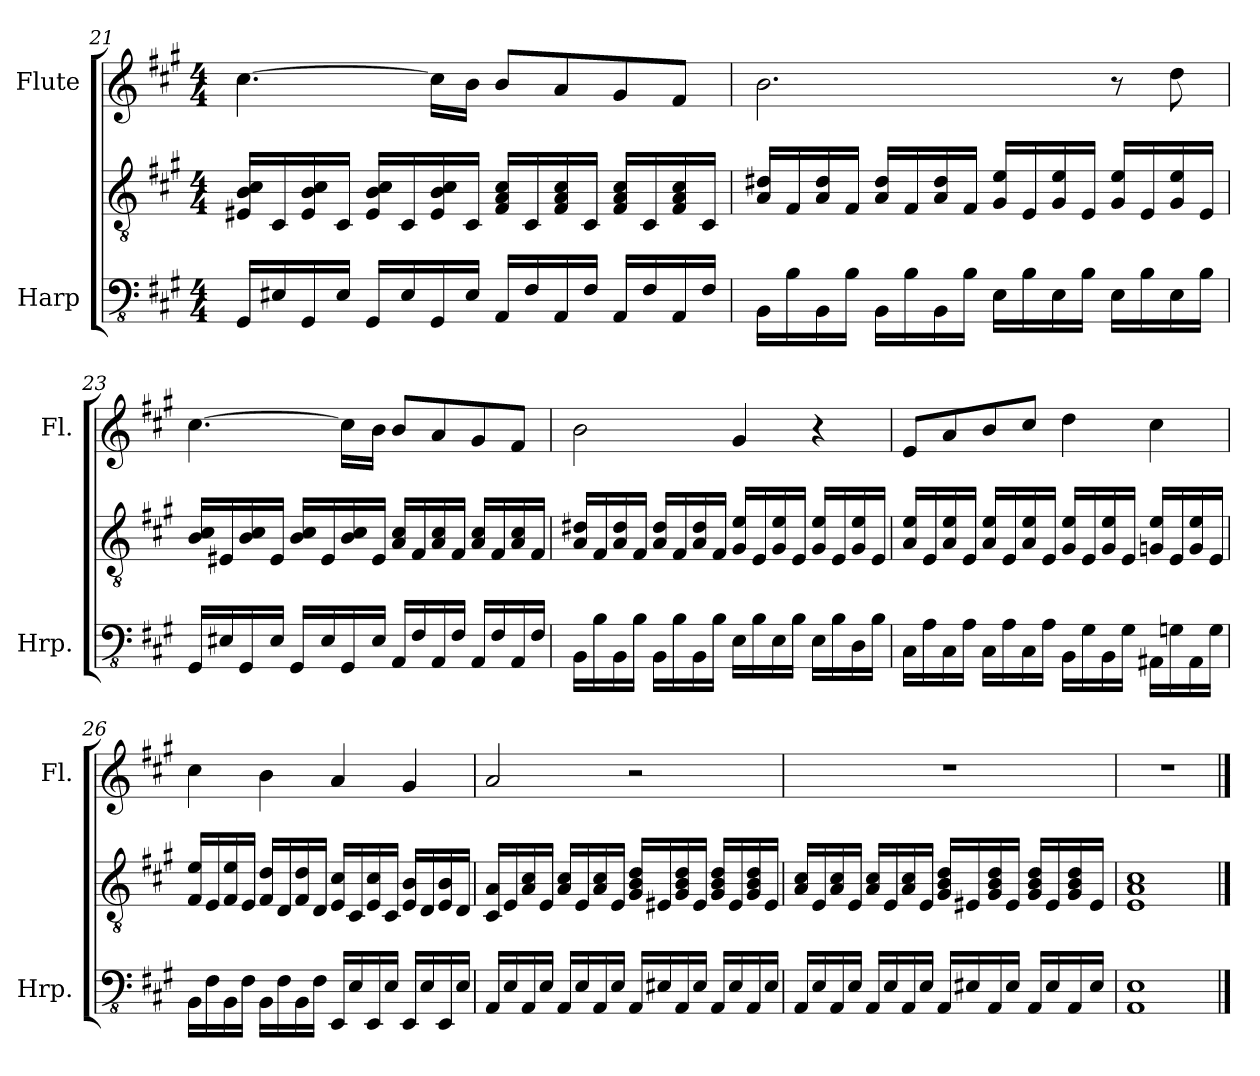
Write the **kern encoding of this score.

**kern	**kern	**kern
*part2	*part2	*part1
*staff3	*staff2	*staff1
*I"Harp	*	*I"Flute
*I'Hrp.	*	*I'Fl.
!!LO:LB:g=z
*clefFv4	*clefGv2	*clefG2
*k[f#c#g#]	*k[f#c#g#]	*k[f#c#g#]
*M4/4	*M4/4	*M4/4
=21	=21	=21
16GGG#/LL	16E#X/ 16B/ 16c#/LL	[4.cc#\
16EE#X/	16C#/	.
16GGG#/	16E#/ 16B/ 16c#/	.
16EE#/JJ	16C#/JJ	.
16GGG#/LL	16E#/ 16B/ 16c#/LL	.
16EE#/	16C#/	.
16GGG#/	16E#/ 16B/ 16c#/	16cc#\LL]
16EE#/JJ	16C#/JJ	16b\JJ
16AAA/LL	16F#/ 16A/ 16c#/LL	8b/L
16FF#/	16C#/	.
16AAA/	16F#/ 16A/ 16c#/	8a/
16FF#/JJ	16C#/JJ	.
16AAA/LL	16F#/ 16A/ 16c#/LL	8g#/
16FF#/	16C#/	.
16AAA/	16F#/ 16A/ 16c#/	8f#/J
16FF#/JJ	16C#/JJ	.
=22	=22	=22
16BBB\LL	16A/ 16d#X/LL	2.b\
16BB\	16F#/	.
16BBB\	16A/ 16d#/	.
16BB\JJ	16F#/JJ	.
16BBB\LL	16A/ 16d#/LL	.
16BB\	16F#/	.
16BBB\	16A/ 16d#/	.
16BB\JJ	16F#/JJ	.
16EE\LL	16G#/ 16e/LL	.
16BB\	16E/	.
16EE\	16G#/ 16e/	.
16BB\JJ	16E/JJ	.
16EE\LL	16G#/ 16e/LL	8r
16BB\	16E/	.
16EE\	16G#/ 16e/	8dd\
16BB\JJ	16E/JJ	.
!!LO:PB:g=z
=23	=23	=23
16GGG#/LL	16B/ 16c#/LL	[4.cc#\
16EE#X/	16E#X/	.
16GGG#/	16B/ 16c#/	.
16EE#/JJ	16E#/JJ	.
16GGG#/LL	16B/ 16c#/LL	.
16EE#/	16E#/	.
16GGG#/	16B/ 16c#/	16cc#\LL]
16EE#/JJ	16E#/JJ	16b\JJ
16AAA/LL	16A/ 16c#/LL	8b/L
16FF#/	16F#/	.
16AAA/	16A/ 16c#/	8a/
16FF#/JJ	16F#/JJ	.
16AAA/LL	16A/ 16c#/LL	8g#/
16FF#/	16F#/	.
16AAA/	16A/ 16c#/	8f#/J
16FF#/JJ	16F#/JJ	.
=24	=24	=24
16BBB\LL	16A/ 16d#X/LL	2b\
16BB\	16F#/	.
16BBB\	16A/ 16d#/	.
16BB\JJ	16F#/JJ	.
16BBB\LL	16A/ 16d#/LL	.
16BB\	16F#/	.
16BBB\	16A/ 16d#/	.
16BB\JJ	16F#/JJ	.
16EE\LL	16G#/ 16e/LL	4g#/
16BB\	16E/	.
16EE\	16G#/ 16e/	.
16BB\JJ	16E/JJ	.
16EE\LL	16G#/ 16e/LL	4r
16BB\	16E/	.
16DD\	16G#/ 16e/	.
16BB\JJ	16E/JJ	.
!!LO:LB:g=z
=25	=25	=25
16CC#\LL	16A/ 16e/LL	8e/L
16AA\	16E/	.
16CC#\	16A/ 16e/	8a/
16AA\JJ	16E/JJ	.
16CC#\LL	16A/ 16e/LL	8b/
16AA\	16E/	.
16CC#\	16A/ 16e/	8cc#/J
16AA\JJ	16E/JJ	.
16BBB\LL	16G#/ 16e/LL	4dd\
16GG#\	16E/	.
16BBB\	16G#/ 16e/	.
16GG#\JJ	16E/JJ	.
16AAA#X\LL	16Gn/ 16e/LL	4cc#\
16GGn\	16E/	.
16AAA#\	16G/ 16e/	.
16GG\JJ	16E/JJ	.
=26	=26	=26
16BBB\LL	16F#/ 16e/LL	4cc#\
16FF#\	16E/	.
16BBB\	16F#/ 16e/	.
16FF#\JJ	16E/JJ	.
16BBB\LL	16F#/ 16d/LL	4b\
16FF#\	16D/	.
16BBB\	16F#/ 16d/	.
16FF#\JJ	16D/JJ	.
16EEE/LL	16E/ 16c#/LL	4a/
16EE/	16C#/	.
16EEE/	16E/ 16c#/	.
16EE/JJ	16C#/JJ	.
16EEE/LL	16E/ 16B/LL	4g#/
16EE/	16D/	.
16EEE/	16E/ 16B/	.
16EE/JJ	16D/JJ	.
=27	=27	=27
16AAA/LL	16C#/ 16A/LL	2a/
16EE/	16E/	.
16AAA/	16A/ 16c#/	.
16EE/JJ	16E/JJ	.
16AAA/LL	16A/ 16c#/LL	.
16EE/	16E/	.
16AAA/	16A/ 16c#/	.
16EE/JJ	16E/JJ	.
16AAA/LL	16G#/ 16B/ 16d/LL	2r
16EE#X/	16E#X/	.
16AAA/	16G#/ 16B/ 16d/	.
16EE#/JJ	16E#/JJ	.
16AAA/LL	16G#/ 16B/ 16d/LL	.
16EE#/	16E#/	.
16AAA/	16G#/ 16B/ 16d/	.
16EE#/JJ	16E#/JJ	.
!!LO:LB:g=z
=28	=28	=28
*	*	*^
*	*	*	*^
*	*	*	*	*^
*	*	*	*	*	*^
16AAA/LL	16A/ 16c#/LL	1r	2ryy	2ryy	2ryy	2ryy
16EE/	16E/	.	.	.	.	.
16AAA/	16A/ 16c#/	.	.	.	.	.
16EE/JJ	16E/JJ	.	.	.	.	.
16AAA/LL	16A/ 16c#/LL	.	.	.	.	.
16EE/	16E/	.	.	.	.	.
16AAA/	16A/ 16c#/	.	.	.	.	.
16EE/JJ	16E/JJ	.	.	.	.	.
16AAA/LL	16G#/ 16B/ 16d/LL	.	16..ryy	8ryy	4ryy	4ryy
16EE#X/	16E#X/	.	.	.	.	.
*	*	*MM42	*	*	*	*
.	.	.	4ryy	.	.	.
16AAA/	16G#/ 16B/ 16d/	.	.	16ryy	.	.
16EE#/JJ	16E#/JJ	.	.	64ryy	.	.
*	*	*MM40	*	*	*	*
.	.	.	.	4ryy	.	.
16AAA/LL	16G#/ 16B/ 16d/LL	.	.	.	16ryy	8ryy
*	*	*MM38	*	*	*	*
16EE#/	16E#/	.	.	.	8.ryy	.
.	.	.	8ryy	.	.	.
16AAA/	16G#/ 16B/ 16d/	.	.	.	.	32ryy
*	*	*MM36	*	*	*	*
.	.	.	.	.	.	16.ryy
16EE#/JJ	16E#/JJ	.	.	.	.	.
.	.	.	.	32.ryy	.	.
.	.	.	64ryy	.	.	.
*	*	*v	*v	*v	*v	*v
=29	=29	=29
1AAA 1EE	1E 1A 1c#	1r
==	==	==
*-	*-	*-
